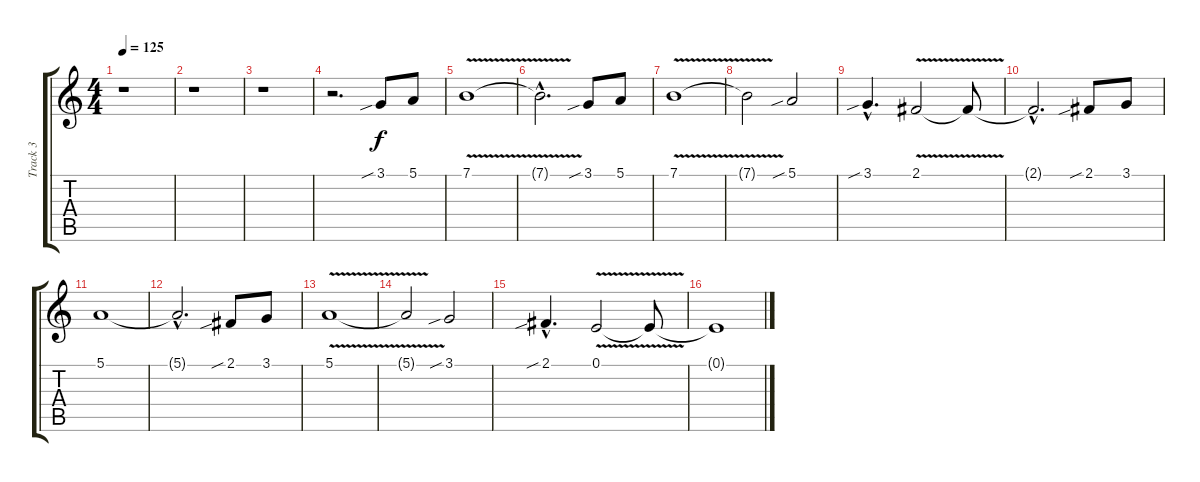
\track ("Track 3" "Track 3") {instrument tuba}
\staff {score tabs}
\tuning (E4 B3 G3 D3 A2 E2) {hide}
\ts (4 4)
\tempo 125
\clef g2
\ks c
r.1{dy f instrument tuba} |
r.1 |
r.1 |
r.2{d} 3.1{sib}.8 5.1.8 |
7.1{v}.1 |
7.1{hac t}.2{d} 3.1{sib}.8 5.1.8 |
7.1{v}.1 |
7.1{t}.2 5.1{sib}.2 |
3.1{sib hac}.4{d} 2.1{v}.2 2.1{t}.8 |
2.1{hac t}.2{d} 2.1{sib}.8 3.1.8 |
5.1.1 |
5.1{hac t}.2{d} 2.1{sib}.8 3.1.8 |
5.1{v}.1 |
5.1{t}.2 3.1{sib}.2 |
2.1{sib hac}.4{d} 0.1{v}.2 0.1{t}.8 |
0.1{t}.1
